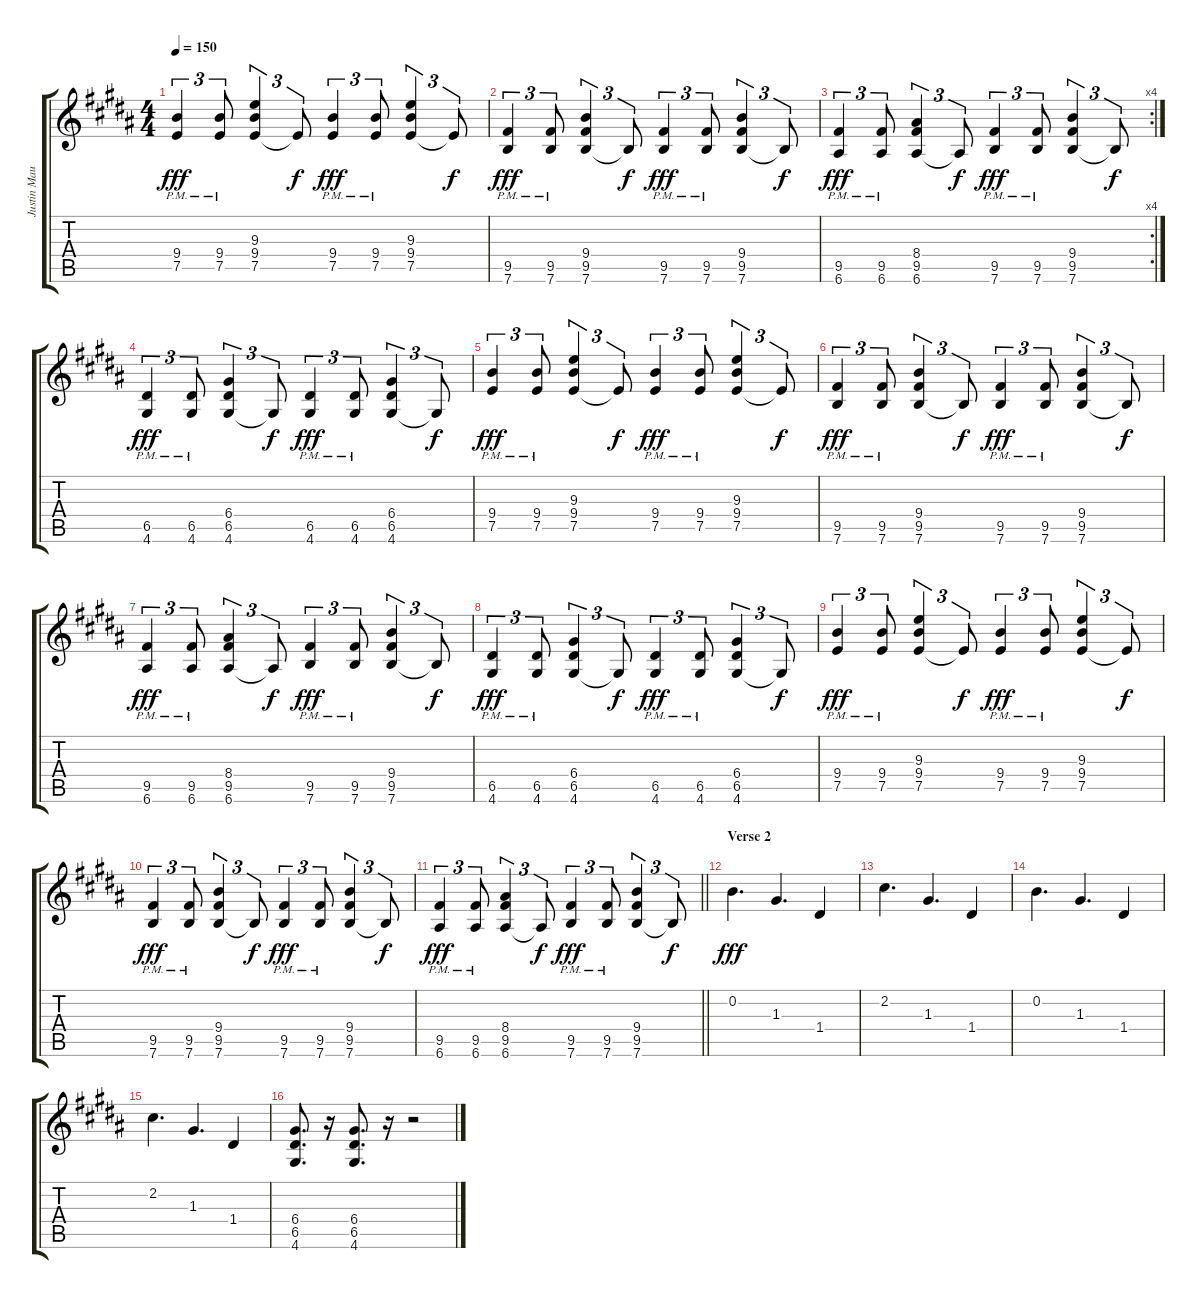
\track ("Justin Mauriello - Rythem" "Justin Mau") {instrument distortionguitar}
\staff {score tabs}
\tuning (E4 B3 G3 D3 A2 E2) {hide}
\ts (4 4)
\tempo 150
\clef g2
\ks g#minor
(9.4 7.5{pm}).4{tu (3 2) dy fff} (9.4 7.5{pm}).8{tu (3 2)} (9.3 9.4 7.5).4{tu (3 2)} 7.5{t}.8{tu (3 2) dy f} (9.4 7.5{pm}).4{tu (3 2) dy fff} (9.4 7.5{pm}).8{tu (3 2)} (9.3 9.4 7.5).4{tu (3 2)} 7.5{t}.8{tu (3 2) dy f} |
(9.5 7.6{pm}).4{tu (3 2) dy fff} (9.5 7.6{pm}).8{tu (3 2)} (9.4 9.5 7.6).4{tu (3 2)} 7.6{t}.8{tu (3 2) dy f} (9.5 7.6{pm}).4{tu (3 2) dy fff} (9.5 7.6{pm}).8{tu (3 2)} (9.4 9.5 7.6).4{tu (3 2)} 7.6{t}.8{tu (3 2) dy f} |
\rc 4
(9.5 6.6{pm}).4{tu (3 2) dy fff} (9.5 6.6{pm}).8{tu (3 2)} (8.4 9.5 6.6).4{tu (3 2)} 6.6{t}.8{tu (3 2) dy f} (9.5 7.6{pm}).4{tu (3 2) dy fff} (9.5 7.6{pm}).8{tu (3 2)} (9.4 9.5 7.6).4{tu (3 2)} 7.6{t}.8{tu (3 2) dy f} |
(6.5 4.6{pm}).4{tu (3 2) dy fff} (6.5 4.6{pm}).8{tu (3 2)} (6.4 6.5 4.6).4{tu (3 2)} 4.6{t}.8{tu (3 2) dy f} (6.5 4.6{pm}).4{tu (3 2) dy fff} (6.5 4.6{pm}).8{tu (3 2)} (6.4 6.5 4.6).4{tu (3 2)} 4.6{t}.8{tu (3 2) dy f} |
(9.4 7.5{pm}).4{tu (3 2) dy fff} (9.4 7.5{pm}).8{tu (3 2)} (9.3 9.4 7.5).4{tu (3 2)} 7.5{t}.8{tu (3 2) dy f} (9.4 7.5{pm}).4{tu (3 2) dy fff} (9.4 7.5{pm}).8{tu (3 2)} (9.3 9.4 7.5).4{tu (3 2)} 7.5{t}.8{tu (3 2) dy f} |
(9.5 7.6{pm}).4{tu (3 2) dy fff} (9.5 7.6{pm}).8{tu (3 2)} (9.4 9.5 7.6).4{tu (3 2)} 7.6{t}.8{tu (3 2) dy f} (9.5 7.6{pm}).4{tu (3 2) dy fff} (9.5 7.6{pm}).8{tu (3 2)} (9.4 9.5 7.6).4{tu (3 2)} 7.6{t}.8{tu (3 2) dy f} |
(9.5 6.6{pm}).4{tu (3 2) dy fff} (9.5 6.6{pm}).8{tu (3 2)} (8.4 9.5 6.6).4{tu (3 2)} 6.6{t}.8{tu (3 2) dy f} (9.5 7.6{pm}).4{tu (3 2) dy fff} (9.5 7.6{pm}).8{tu (3 2)} (9.4 9.5 7.6).4{tu (3 2)} 7.6{t}.8{tu (3 2) dy f} |
(6.5 4.6{pm}).4{tu (3 2) dy fff} (6.5 4.6{pm}).8{tu (3 2)} (6.4 6.5 4.6).4{tu (3 2)} 4.6{t}.8{tu (3 2) dy f} (6.5 4.6{pm}).4{tu (3 2) dy fff} (6.5 4.6{pm}).8{tu (3 2)} (6.4 6.5 4.6).4{tu (3 2)} 4.6{t}.8{tu (3 2) dy f} |
(9.4 7.5{pm}).4{tu (3 2) dy fff} (9.4 7.5{pm}).8{tu (3 2)} (9.3 9.4 7.5).4{tu (3 2)} 7.5{t}.8{tu (3 2) dy f} (9.4 7.5{pm}).4{tu (3 2) dy fff} (9.4 7.5{pm}).8{tu (3 2)} (9.3 9.4 7.5).4{tu (3 2)} 7.5{t}.8{tu (3 2) dy f} |
(9.5 7.6{pm}).4{tu (3 2) dy fff} (9.5 7.6{pm}).8{tu (3 2)} (9.4 9.5 7.6).4{tu (3 2)} 7.6{t}.8{tu (3 2) dy f} (9.5 7.6{pm}).4{tu (3 2) dy fff} (9.5 7.6{pm}).8{tu (3 2)} (9.4 9.5 7.6).4{tu (3 2)} 7.6{t}.8{tu (3 2) dy f} |
\barLineRight lightlight
(9.5 6.6{pm}).4{tu (3 2) dy fff} (9.5 6.6{pm}).8{tu (3 2)} (8.4 9.5 6.6).4{tu (3 2)} 6.6{t}.8{tu (3 2) dy f} (9.5 7.6{pm}).4{tu (3 2) dy fff} (9.5 7.6{pm}).8{tu (3 2)} (9.4 9.5 7.6).4{tu (3 2)} 7.6{t}.8{tu (3 2) dy f} |
\section ("" "Verse 2")
0.2.4{d dy fff volume 16 instrument electricguitarclean} 1.3.4{d} 1.4.4 |
2.2.4{d volume 16 instrument electricguitarclean} 1.3.4{d} 1.4.4 |
0.2.4{d volume 16 instrument electricguitarclean} 1.3.4{d} 1.4.4 |
2.2.4{d volume 16 instrument electricguitarclean} 1.3.4{d} 1.4.4 |
(6.4 6.5 4.6).8{d volume 15 instrument distortionguitar} r.16 (6.4 6.5 4.6).8{d} r.16 r.2
